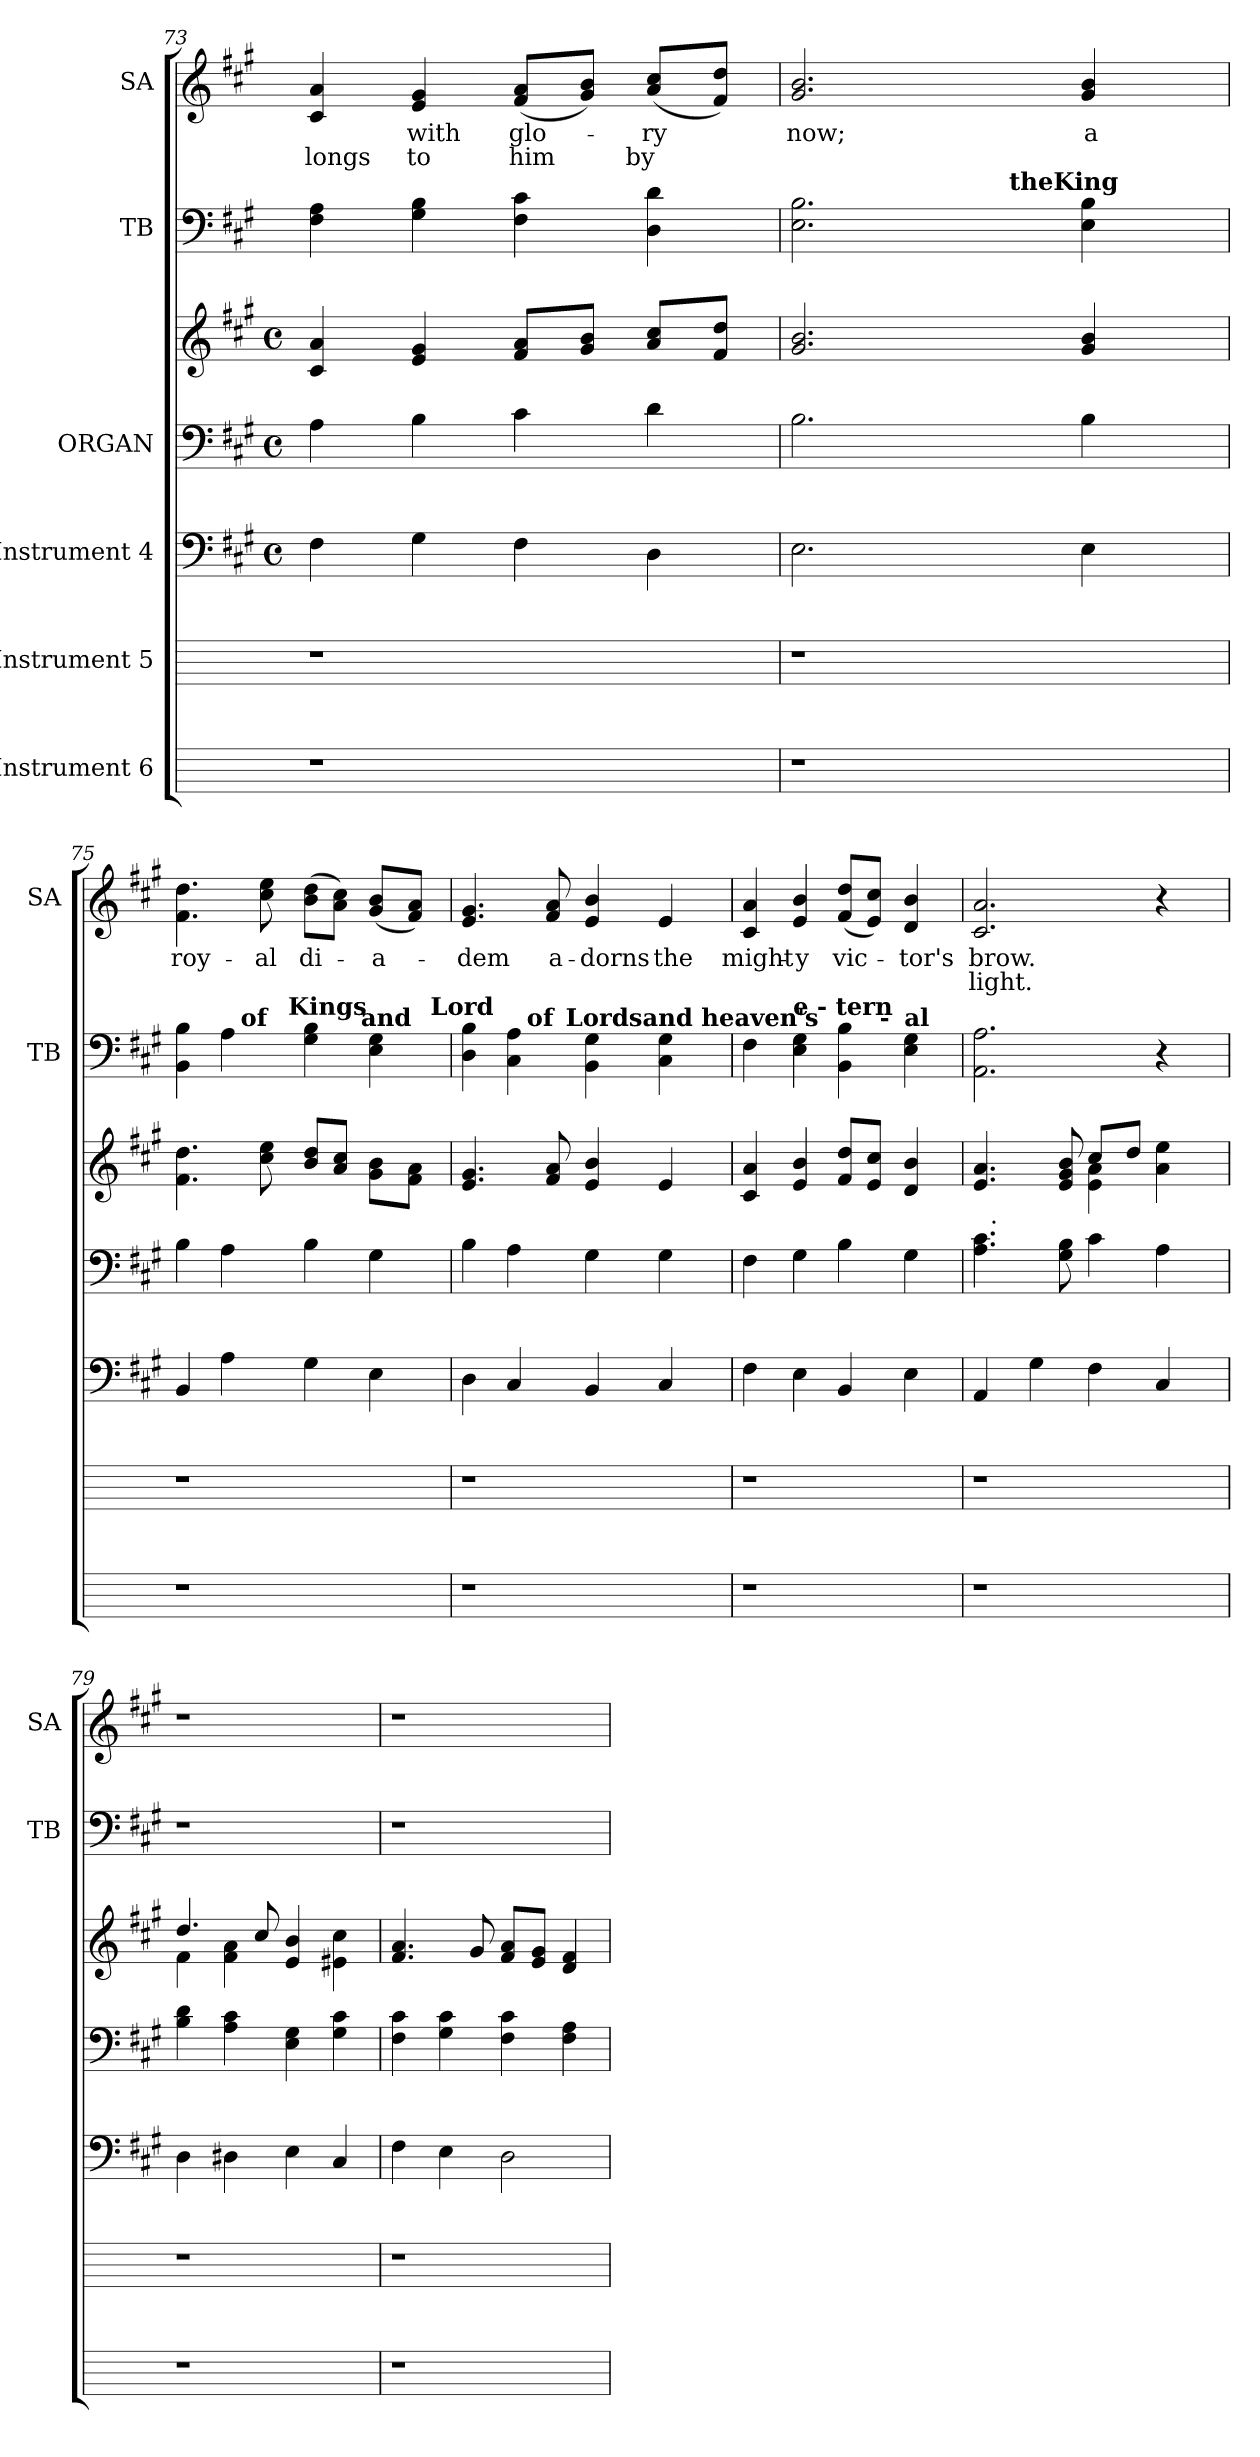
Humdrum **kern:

**kern	**kern	**kern	**kern	**kern	**kern	**kern	**text	**text
*part6	*part5	*part4	*part3	*part3	*part2	*part1	*part1	*part1
*staff7	*staff6	*staff5	*staff4	*staff3	*staff2	*staff1	*staff1	*staff1
*I"Instrument 6	*I"Instrument 5	*I"Instrument 4	*I"ORGAN	*	*I"TB	*I"SA	*	*
*	*	*	*	*	*I'TB	*I'SA	*	*
*	*	*clefF4	*clefF4	*clefG2	*clefF4	*clefG2	*	*
*	*	*k[f#c#g#]	*k[f#c#g#]	*k[f#c#g#]	*k[f#c#g#]	*k[f#c#g#]	*	*
*	*	*A:	*A:	*A:	*A:	*A:	*	*
*	*	*M4/4	*M4/4	*M4/4	*	*	*	*
*	*	*met(c)	*met(c)	*met(c)	*	*	*	*
=73	=73	=73	=73	=73	=73	=73	=73	=73
!	!	!	!	!	!	!	!	!LO:LY:b:cj
1r	1r	4F#\	4A\	4c#/ 4a/	4A\ 4F#\	4a/ 4c#/	.	-longs
!	!	!	!	!	!	!	!LO:LY:b	!LO:LY:b:cj
.	.	4G#\	4B\	4g#/ 4e/	4B\ 4G#\	4e/ 4g#/	with	to
!	!	!	!	!	!	!	!LO:LY:b:cj	!LO:LY:b:cj
.	.	4F#\	4c#\	8f#/ 8a/L	4c#\ 4F#\	(>8a/ 8f#/L	glo-	-him
.	.	.	.	8g#/ 8b/J	.	8b/ 8g#/J)	.	.
!	!	!	!	!	!	!	!LO:LY:b:cj	!LO:LY:b:cj
.	.	4D\	4d\	8a/ 8cc#/L	4d\ 4D\	(<8cc#/ 8a/L	ry	by
.	.	.	.	8dd/ 8f#/J	.	8dd/ 8f#/J)	.	.
!!LO:LB:g=z
=74	=74	=74	=74	=74	=74	=74	=74	=74
!	!	!	!	!	!LO:TX:a:B:t=right;	!	!	!
!	!	!	!	!	!	!	!LO:LY:b:cj	!
*	*	*	*	*	*^	*	*	*
1r	1r	2.E\	2.B\	2.b/ 2.g#/	2.E\ 2.B\	2ryy	2.b/ 2.g#/	now;	.
.	.	.	.	.	.	16..ryy	.	.	.
!	!	!	!	!	!	!LO:TX:a:B:t=theKing	!	!	!
.	.	.	.	.	.	4ryy	.	.	.
!	!	!	!	!	!	!	!	!LO:LY:b:cj	!
.	.	4E\	4B\	4g#/ 4b/	4E\ 4B\	.	4b/ 4g#/	a	.
.	.	.	.	.	.	8ryy	.	.	.
.	.	.	.	.	.	64ryy	.	.	.
=75	=75	=75	=75	=75	=75	=75	=75	=75	=75
!	!	!	!	!	!	!	!	!LO:LY:b:cj	!
*	*	*	*	*	*^	*^	*	*	*
1r	1r	4BB/	4B\	4.f#\ 4.dd\	4B\ 4BB\	4ryy	4ryy	2ryy	4.dd\ 4.f#\	roy-	.
.	.	4A\	4A\	.	4A\	16ryy	8ryy	.	.	.	.
!	!	!	!	!	!	!LO:TX:a:B:t=of	!	!	!	!	!
.	.	.	.	.	.	2ryy	.	.	.	.	.
!	!	!	!	!	!	!	!	!	!	!LO:LY:b:cj	!
.	.	.	.	8cc#\ 8ee\	.	.	16ryy	.	8ee\ 8cc#\	-al	.
.	.	.	.	.	.	.	64ryy	.	.	.	.
!	!	!	!	!	!	!	!LO:TX:a:B:t=Kings	!	!	!	!
.	.	.	.	.	.	.	2ryy	.	.	.	.
!	!	!	!	!	!	!	!	!	!	!LO:LY:b:cj	!
.	.	4G#\	4B\	8b/ 8dd/L	4B\ 4G#\	.	.	8...ryy	(>8dd\ 8b\L	di-	.
.	.	.	.	8a/ 8cc#/J	.	.	.	.	8cc#\ 8a\J)	.	.
!	!	!	!	!	!	!	!	!LO:TX:a:B:t=and	!	!	!
.	.	.	.	.	.	.	.	4ryy	.	.	.
!	!	!	!	!	!	!	!	!	!	!LO:LY:b:cj	!
.	.	4E\	4G#\	8b\ 8g#\L	4G#\ 4E\	.	.	.	(<8b/ 8g#/L	-a-	.
.	.	.	.	.	.	8.ryy	.	.	.	.	.
.	.	.	.	8a\ 8f#\J	.	.	.	.	8a/ 8f#/J)	.	.
!	!	!	!	!	!	!	!LO:TX:a:B:t=Lord	!	!	!	!
.	.	.	.	.	.	.	32.ryy	.	.	.	.
.	.	.	.	.	.	.	.	64ryy	.	.	.
=76	=76	=76	=76	=76	=76	=76	=76	=76	=76	=76	=76
!	!	!	!	!	!	!	!	!	!	!LO:LY:b:cj	!
1r	1r	4D\	4B\	4.g#/ 4.e/	4B\ 4D\	4ryy	4..ryy	2ryy	4.g#/ 4.e/	-dem	.
.	.	4C#/	4A\	.	4C#\ 4A\	16ryy	.	.	.	.	.
!	!	!	!	!	!	!LO:TX:a:B:t=of	!	!	!	!	!
.	.	.	.	.	.	2ryy	.	.	.	.	.
!	!	!	!	!	!	!	!	!	!	!LO:LY:b:rj	!
.	.	.	.	8a/ 8f#/	.	.	.	.	8f#/ 8a/	a-	.
!	!	!	!	!	!	!	!LO:TX:a:B:t=Lords	!	!	!	!
.	.	.	.	.	.	.	2ryy	.	.	.	.
!	!	!	!	!	!	!	!	!	!	!LO:LY:b:cj	!
.	.	4BB/	4G#\	4b/ 4e/	4BB\ 4G#\	.	.	8ryy	4b/ 4e/	-dorns	.
.	.	.	.	.	.	.	.	16ryy	.	.	.
.	.	.	.	.	.	.	.	64ryy	.	.	.
!	!	!	!	!	!	!	!	!LO:TX:a:B:t=and heaven's	!	!	!
.	.	.	.	.	.	.	.	4ryy	.	.	.
!	!	!	!	!	!	!	!	!	!	!LO:LY:b:cj	!
.	.	4C#/	4G#\	4e/	4C#\ 4G#\	.	.	.	4e/	the	.
.	.	.	.	.	.	8.ryy	.	.	.	.	.
.	.	.	.	.	.	.	16ryy	.	.	.	.
.	.	.	.	.	.	.	.	32.ryy	.	.	.
=77	=77	=77	=77	=77	=77	=77	=77	=77	=77	=77	=77
!	!	!	!	!	!	!	!	!	!	!LO:LY:b:cj	!
*	*	*	*	*	*	*v	*v	*v	*	*	*
1r	1r	4F#\	4F#\	4a/ 4c#/	4F#\	2ryy	4c#/ 4a/	might-	.
!	!	!	!	!	!LO:TX:a:B:t=e - tern	!	!	!	!
!	!	!	!	!	!	!	!	!LO:LY:b	!
.	.	4E\	4G#\	4b/ 4e/	4G#\ 4E\	.	4b/ 4e/	-y	.
!	!	!	!	!	!	!	!	!LO:LY:b:cj	!
.	.	4BB/	4B\	8f#/ 8dd/L	4BB\ 4B\	8ryy	(<8dd/ 8f#/L	vic-	.
.	.	.	.	8e/ 8cc#/J	.	32ryy	8cc#/ 8e/J)	.	.
!	!	!	!	!	!	!LO:TX:a:B:t=-	!	!	!
.	.	.	.	.	.	4ryy	.	.	.
!	!	!	!	!	!LO:TX:a:B:t=al	!	!	!	!
!	!	!	!	!	!	!	!	!LO:LY:b:cj	!
.	.	4E\	4G#\	4d/ 4b/	4G#\ 4E\	.	4b/ 4d/	-tor's	.
.	.	.	.	.	.	16.ryy	.	.	.
!!LO:PB:g=z
=78	=78	=78	=78	=78	=78	=78	=78	=78	=78
!	!	!	!LO:N:vis=4	!	!	!	!	!LO:LY:b:cj	!LO:LY:b:cj
*	*	*	*^	*^	*v	*v	*	*	*
1r	1r	4AA/	4.A\ 4.c#\	32.ryy	4.e/ 4.a/	2ryy	2.A\ 2.AA\	2.a/ 2.c#/	brow.	light.
!	!	!	!	!LO:TX:a:t=.	!	!	!	!	!	!
.	.	.	.	2ryy	.	.	.	.	.	.
.	.	4G#\	.	.	.	.	.	.	.	.
.	.	.	8B\ 8G#\	.	8e/ 8b/ 8g#/	.	.	.	.	.
.	.	4F#\	4c#\	.	8cc#/L	4e\ 4a\	.	.	.	.
.	.	.	.	4ryy	.	.	.	.	.	.
.	.	.	.	.	8dd/J	.	.	.	.	.
.	.	4C#/	4A\	.	4ryy	4ee\ 4a\	4r	4r	.	.
.	.	.	.	8ryy	.	.	.	.	.	.
.	.	.	.	16ryy	.	.	.	.	.	.
.	.	.	.	64ryy	.	.	.	.	.	.
*	*	*	*v	*v	*	*	*	*	*	*
=79	=79	=79	=79	=79	=79	=79	=79	=79	=79
1r	1r	4D\	4B\ 4d\	4f#\	4.dd/	1r	1r	.	.
.	.	4D#X\	4A\ 4c#\	4f#\ 4a\	.	.	.	.	.
.	.	.	.	.	8cc#/	.	.	.	.
.	.	4E\	4G#\ 4E\	4e/ 4b/	2ryy	.	.	.	.
.	.	4C#/	4G#\ 4c#\	4e#X\ 4cc#\	.	.	.	.	.
*	*	*	*	*v	*v	*	*	*	*
=80	=80	=80	=80	=80	=80	=80	=80	=80
1r	1r	4F#\	4c#\ 4F#\	4.f#/ 4.a/	1r	1r	.	.
.	.	4E\	4G#\ 4c#\	.	.	.	.	.
.	.	.	.	8g#/	.	.	.	.
.	.	2D\	4c#\ 4F#\	8a/ 8f#/L	.	.	.	.
.	.	.	.	8e/ 8g#/J	.	.	.	.
.	.	.	4F#\ 4A\	4f#/ 4d/	.	.	.	.
=	=	=	=	=	=	=	=	=
*-	*-	*-	*-	*-	*-	*-	*-	*-
